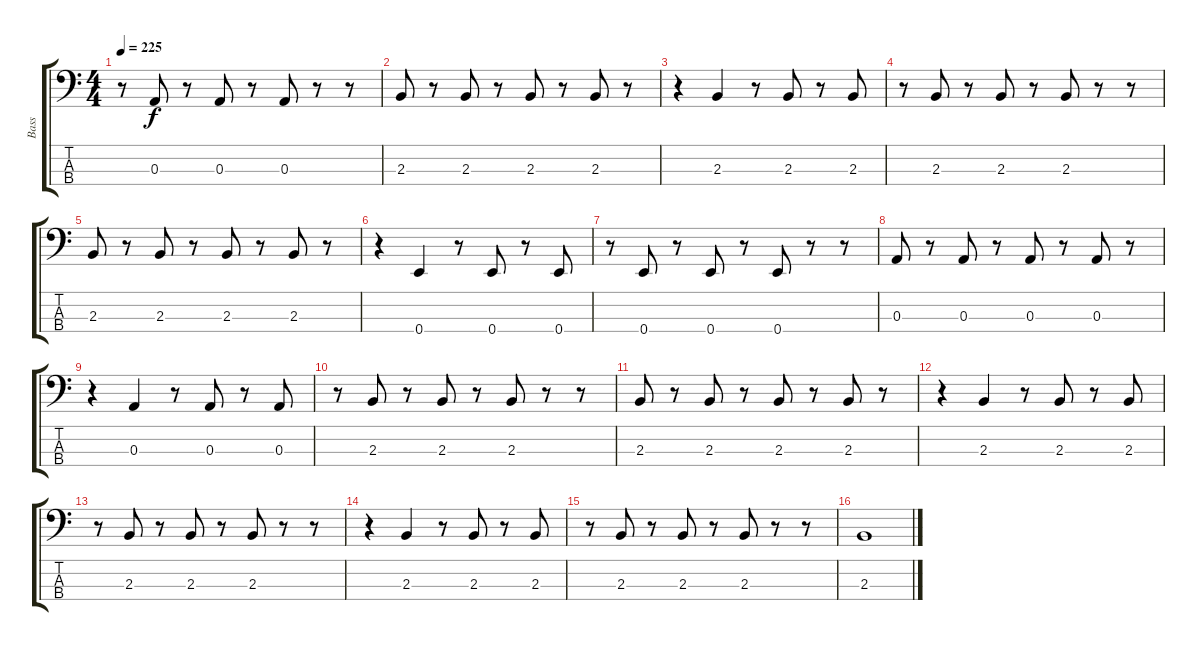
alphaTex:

\track ("Bass" "Bass") {instrument electricbassfinger}
\staff {score tabs}
\tuning (G2 D2 A1 E1) {hide}
\ts (4 4)
\tempo 225
\clef f4
\ks c
r.8{dy f} 0.3.8 r.8 0.3.8 r.8 0.3.8 r.8 r.8 |
2.3.8 r.8 2.3.8 r.8 2.3.8 r.8 2.3.8 r.8 |
r.4 2.3.4 r.8 2.3.8 r.8 2.3.8 |
r.8 2.3.8 r.8 2.3.8 r.8 2.3.8 r.8 r.8 |
2.3.8 r.8 2.3.8 r.8 2.3.8 r.8 2.3.8 r.8 |
r.4 0.4.4 r.8 0.4.8 r.8 0.4.8 |
r.8 0.4.8 r.8 0.4.8 r.8 0.4.8 r.8 r.8 |
0.3.8 r.8 0.3.8 r.8 0.3.8 r.8 0.3.8 r.8 |
r.4 0.3.4 r.8 0.3.8 r.8 0.3.8 |
r.8 2.3.8 r.8 2.3.8 r.8 2.3.8 r.8 r.8 |
2.3.8 r.8 2.3.8 r.8 2.3.8 r.8 2.3.8 r.8 |
r.4 2.3.4 r.8 2.3.8 r.8 2.3.8 |
r.8 2.3.8 r.8 2.3.8 r.8 2.3.8 r.8 r.8 |
r.4 2.3.4 r.8 2.3.8 r.8 2.3.8 |
r.8 2.3.8 r.8 2.3.8 r.8 2.3.8 r.8 r.8 |
2.3.1
